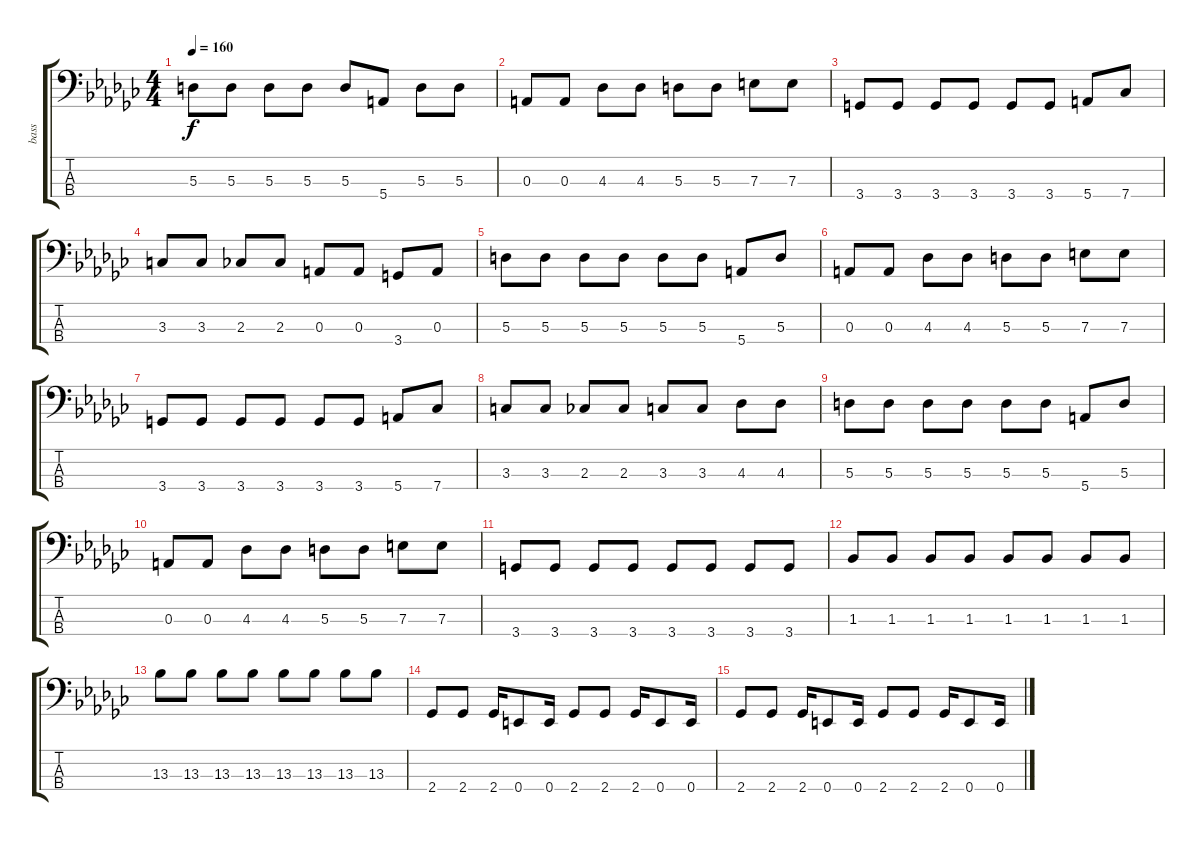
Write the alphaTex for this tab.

\track ("bass" "bass") {instrument synthbass2}
\staff {score tabs}
\tuning (G2 D2 A1 E1) {hide}
\ts (4 4)
\tempo 160
\clef f4
\ks gb
5.3.8{dy f} 5.3.8 5.3.8 5.3.8 5.3.8 5.4.8 5.3.8 5.3.8 |
0.3.8 0.3.8 4.3.8 4.3.8 5.3.8 5.3.8 7.3.8 7.3.8 |
3.4.8 3.4.8 3.4.8 3.4.8 3.4.8 3.4.8 5.4.8 7.4.8 |
3.3.8 3.3.8 2.3.8 2.3.8 0.3.8 0.3.8 3.4.8 0.3.8 |
5.3.8 5.3.8 5.3.8 5.3.8 5.3.8 5.3.8 5.4.8 5.3.8 |
0.3.8 0.3.8 4.3.8 4.3.8 5.3.8 5.3.8 7.3.8 7.3.8 |
3.4.8 3.4.8 3.4.8 3.4.8 3.4.8 3.4.8 5.4.8 7.4.8 |
3.3.8 3.3.8 2.3.8 2.3.8 3.3.8 3.3.8 4.3.8 4.3.8 |
5.3.8 5.3.8 5.3.8 5.3.8 5.3.8 5.3.8 5.4.8 5.3.8 |
0.3.8 0.3.8 4.3.8 4.3.8 5.3.8 5.3.8 7.3.8 7.3.8 |
3.4.8 3.4.8 3.4.8 3.4.8 3.4.8 3.4.8 3.4.8 3.4.8 |
1.3.8 1.3.8 1.3.8 1.3.8 1.3.8 1.3.8 1.3.8 1.3.8 |
13.3.8 13.3.8 13.3.8 13.3.8 13.3.8 13.3.8 13.3.8 13.3.8 |
2.4.8 2.4.8 2.4.16 0.4.8 0.4.16 2.4.8 2.4.8 2.4.16 0.4.8 0.4.16 |
2.4.8 2.4.8 2.4.16 0.4.8 0.4.16 2.4.8 2.4.8 2.4.16 0.4.8 0.4.16
